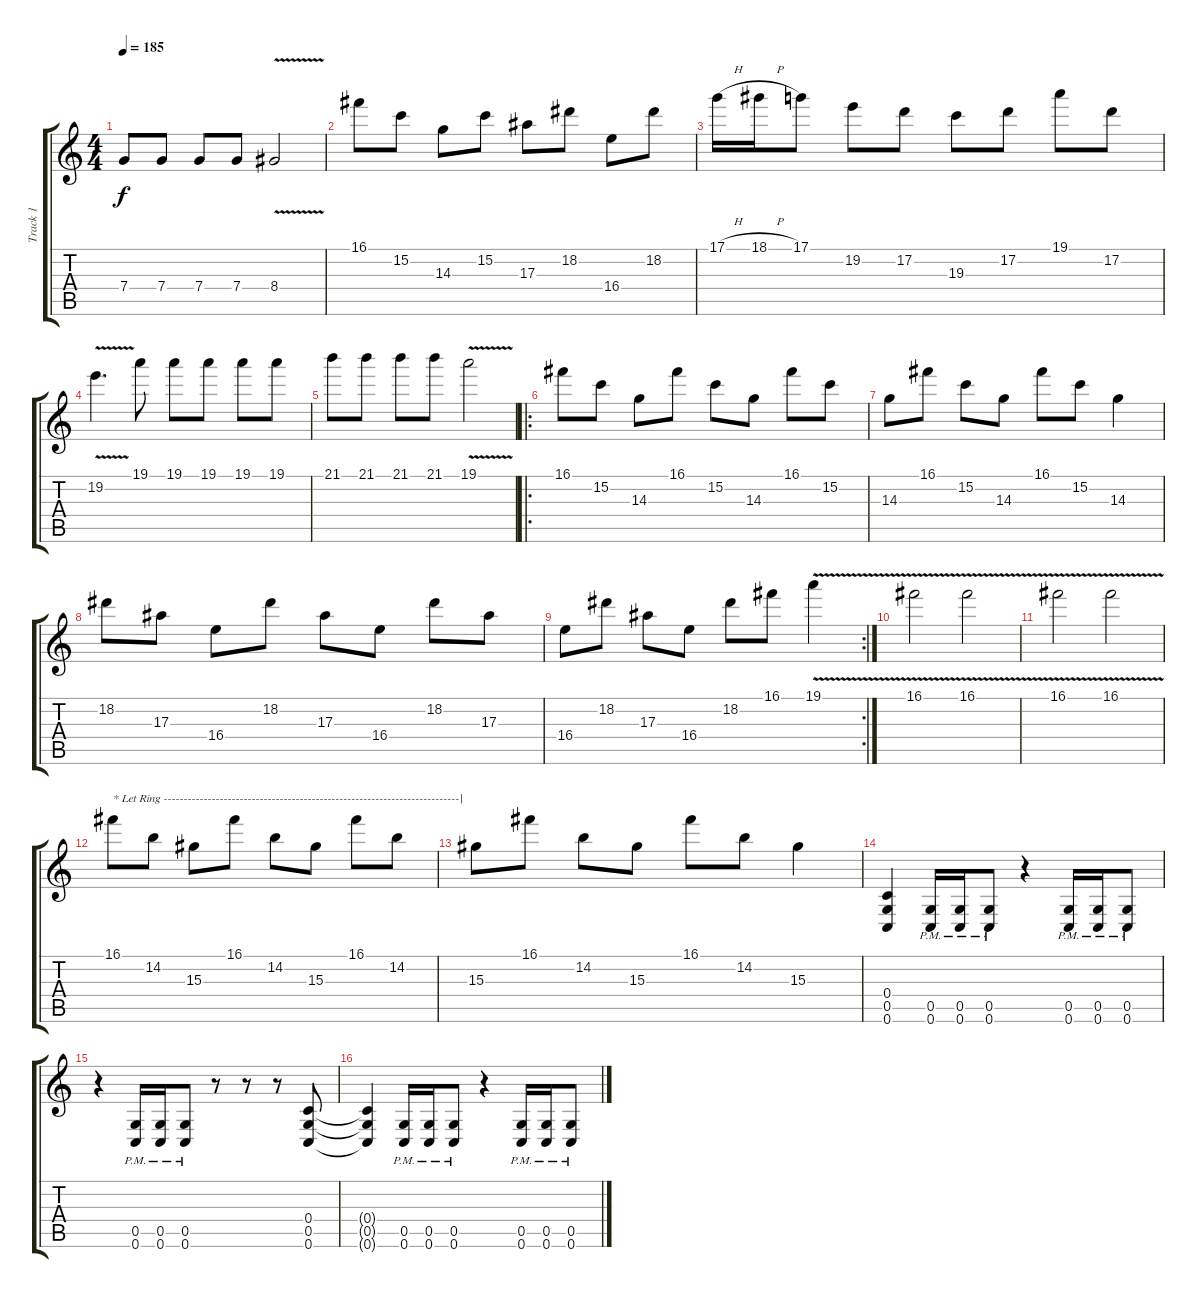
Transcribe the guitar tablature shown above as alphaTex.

\track ("Track 1" "Track 1") {instrument distortionguitar}
\staff {score tabs}
\tuning (D4 A3 F3 C3 G2 C2) {hide}
\ts (4 4)
\tempo 185
\clef g2
\ks c
7.4.8{dy f} 7.4.8 7.4.8 7.4.8 8.4{v}.2 |
16.1.8 15.2.8 14.3.8 15.2.8 17.3.8 18.2.8 16.4.8 18.2.8 |
17.1{h}.16 18.1{h}.16 17.1.8 19.2.8 17.2.8 19.3.8 17.2.8 19.1.8 17.2.8 |
19.2{v}.4{d} 19.1.8 19.1.8 19.1.8 19.1.8 19.1.8 |
21.1.8 21.1.8 21.1.8 21.1.8 19.1{v}.2 |
\ro
16.1.8 15.2.8 14.3.8 16.1.8 15.2.8 14.3.8 16.1.8 15.2.8 |
14.3.8 16.1.8 15.2.8 14.3.8 16.1.8 15.2.8 14.3.4 |
18.2.8 17.3.8 16.4.8 18.2.8 17.3.8 16.4.8 18.2.8 17.3.8 |
\rc 2
16.4.8 18.2.8 17.3.8 16.4.8 18.2.8 16.1.8 19.1{v}.4 |
16.1{v}.2 16.1{v}.2 |
16.1{v}.2 16.1{v}.2 |
16.1.8{txt "* Let Ring --------------------------------------------------------------------------|"} 14.2.8 15.3.8 16.1.8 14.2.8 15.3.8 16.1.8 14.2.8 |
15.3.8 16.1.8 14.2.8 15.3.8 16.1.8 14.2.8 15.3.4 |
(0.4 0.5 0.6).4 (0.5{pm} 0.6{pm}).16 (0.5{pm} 0.6{pm}).16 (0.5{pm} 0.6{pm}).8 r.4 (0.5{pm} 0.6{pm}).16 (0.5{pm} 0.6{pm}).16 (0.5{pm} 0.6{pm}).8 |
r.4 (0.5{pm} 0.6{pm}).16 (0.5{pm} 0.6{pm}).16 (0.5{pm} 0.6{pm}).8 r.8 r.8 r.8 (0.4 0.5 0.6).8 |
(0.4{t} 0.5{t} 0.6{t}).4 (0.5{pm} 0.6{pm}).16 (0.5{pm} 0.6{pm}).16 (0.5{pm} 0.6{pm}).8 r.4 (0.5{pm} 0.6{pm}).16 (0.5{pm} 0.6{pm}).16 (0.5{pm} 0.6{pm}).8
